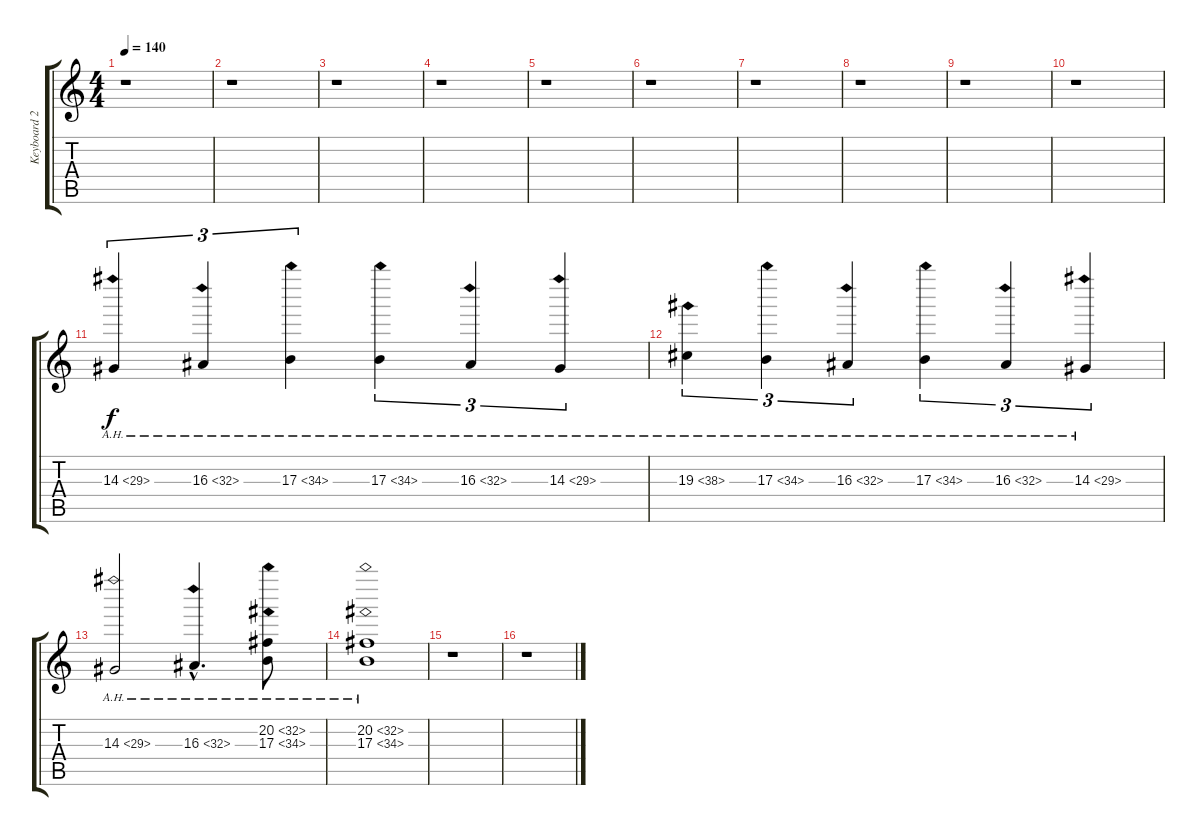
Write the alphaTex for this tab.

\track ("Keyboard 2" "Keyboard 2") {instrument pad1newage}
\staff {score tabs}
\tuning (Eb4 Bb3 Gb3 Db3 Ab2 Eb2) {hide}
\ts (4 4)
\tempo 140
\clef g2
\ks c
r.1{dy f} |
r.1 |
r.1 |
r.1 |
r.1 |
r.1 |
r.1 |
r.1 |
r.1 |
r.1 |
14.3{ah 15}.4{tu (3 2) volume 5 instrument synthstrings2} 16.3{ah 16}.4{tu (3 2)} 17.3{ah 17}.4{tu (3 2)} 17.3{ah 17}.4{tu (3 2)} 16.3{ah 16}.4{tu (3 2)} 14.3{ah 15}.4{tu (3 2)} |
19.3{ah 19}.4{tu (3 2)} 17.3{ah 17}.4{tu (3 2)} 16.3{ah 16}.4{tu (3 2)} 17.3{ah 17}.4{tu (3 2)} 16.3{ah 16}.4{tu (3 2)} 14.3{ah 15}.4{tu (3 2)} |
14.3{ah 15}.2 16.3{ah 16 hac}.4{d} (20.2{ah 12} 17.3{ah 17}).8 |
(20.2{ah 12} 17.3{ah 17}).1 |
r.1 |
r.1
